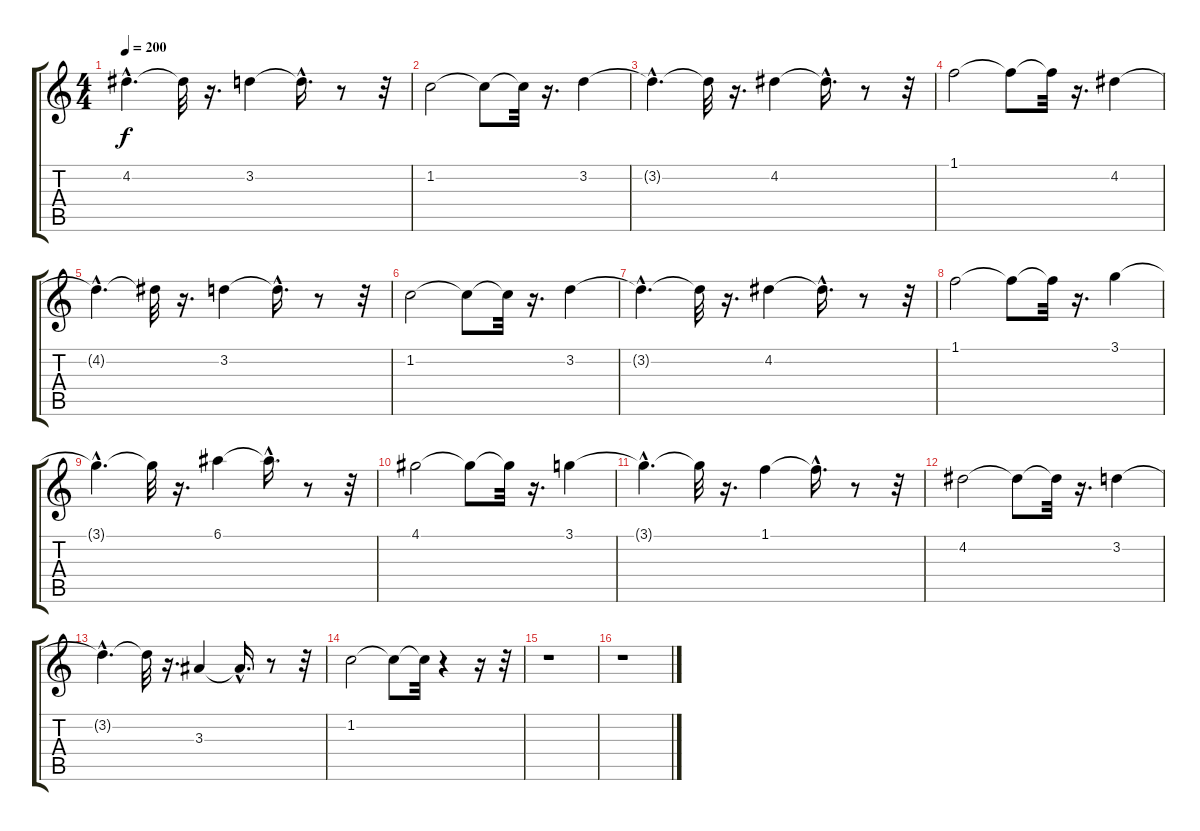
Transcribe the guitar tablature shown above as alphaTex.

\track "" {instrument distortionguitar}
\staff {score tabs}
\tuning (E4 B3 G3 D3 A2 E2) {hide}
\ts (4 4)
\tempo 200
\clef g2
\ks c
4.2{hac t}.4{d dy f} 4.2{t}.32 r.16{d} 3.2.4 3.2{hac t}.16{d} r.8 r.32 |
1.2.2 1.2{t}.8 1.2{t}.32 r.16{d} 3.2.4 |
3.2{hac t}.4{d} 3.2{t}.32 r.16{d} 4.2.4 4.2{hac t}.16{d} r.8 r.32 |
1.1.2 1.1{t}.8 1.1{t}.32 r.16{d} 4.2.4 |
4.2{hac t}.4{d} 4.2{t}.32 r.16{d} 3.2.4 3.2{hac t}.16{d} r.8 r.32 |
1.2.2 1.2{t}.8 1.2{t}.32 r.16{d} 3.2.4 |
3.2{hac t}.4{d} 3.2{t}.32 r.16{d} 4.2.4 4.2{hac t}.16{d} r.8 r.32 |
1.1.2 1.1{t}.8 1.1{t}.32 r.16{d} 3.1.4 |
3.1{hac t}.4{d} 3.1{t}.32 r.16{d} 6.1.4 6.1{hac t}.16{d} r.8 r.32 |
4.1.2 4.1{t}.8 4.1{t}.32 r.16{d} 3.1.4 |
3.1{hac t}.4{d} 3.1{t}.32 r.16{d} 1.1.4 1.1{hac t}.16{d} r.8 r.32 |
4.2.2 4.2{t}.8 4.2{t}.32 r.16{d} 3.2.4 |
3.2{hac t}.4{d} 3.2{t}.32 r.16{d} 3.3.4 3.3{hac t}.16{d} r.8 r.32 |
1.2.2 1.2{t}.8 1.2{t}.32 r.4 r.16 r.32 |
r.1 |
r.1
